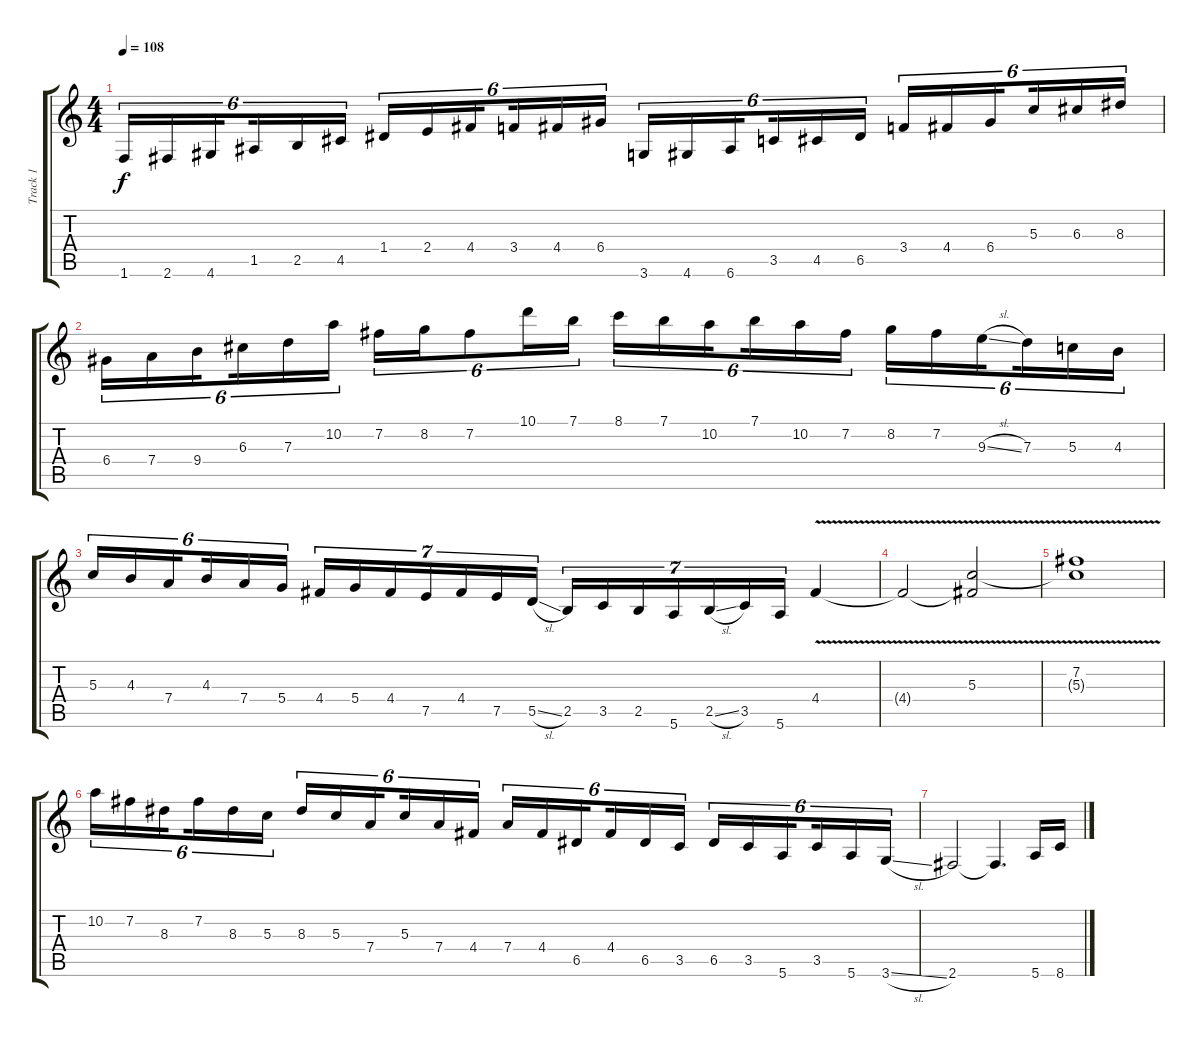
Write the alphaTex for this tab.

\track ("Track 1" "Track 1") {instrument overdrivenguitar}
\staff {score tabs}
\tuning (E4 B3 G3 D3 A2 E2) {hide}
\ts (4 4)
\tempo 108
\clef g2
\ks c
1.6.16{tu (6 4) dy f} 2.6.16{tu (6 4)} 4.6.16{tu (6 4) beam splitsecondary} 1.5.16{tu (6 4)} 2.5.16{tu (6 4)} 4.5.16{tu (6 4)} 1.4.16{tu (6 4)} 2.4.16{tu (6 4)} 4.4.16{tu (6 4) beam splitsecondary} 3.4.16{tu (6 4)} 4.4.16{tu (6 4)} 6.4.16{tu (6 4)} 3.6.16{tu (6 4)} 4.6.16{tu (6 4)} 6.6.16{tu (6 4) beam splitsecondary} 3.5.16{tu (6 4)} 4.5.16{tu (6 4)} 6.5.16{tu (6 4)} 3.4.16{tu (6 4)} 4.4.16{tu (6 4)} 6.4.16{tu (6 4) beam splitsecondary} 5.3.16{tu (6 4)} 6.3.16{tu (6 4)} 8.3.16{tu (6 4)} |
6.4.16{tu (6 4)} 7.4.16{tu (6 4)} 9.4.16{tu (6 4) beam splitsecondary} 6.3.16{tu (6 4)} 7.3.16{tu (6 4)} 10.2.16{tu (6 4)} 7.2.16{tu (6 4)} 8.2.16{tu (6 4)} 7.2.8{tu (6 4)} 10.1.16{tu (6 4)} 7.1.16{tu (6 4)} 8.1.16{tu (6 4)} 7.1.16{tu (6 4)} 10.2.16{tu (6 4) beam splitsecondary} 7.1.16{tu (6 4)} 10.2.16{tu (6 4)} 7.2.16{tu (6 4)} 8.2.16{tu (6 4)} 7.2.16{tu (6 4)} 9.3{sl}.16{tu (6 4) beam splitsecondary} 7.3.16{tu (6 4)} 5.3.16{tu (6 4)} 4.3.16{tu (6 4)} |
5.3.16{tu (6 4)} 4.3.16{tu (6 4)} 7.4.16{tu (6 4) beam splitsecondary} 4.3.16{tu (6 4)} 7.4.16{tu (6 4)} 5.4.16{tu (6 4)} 4.4.16{tu (7 4)} 5.4.16{tu (7 4)} 4.4.16{tu (7 4)} 7.5.16{tu (7 4)} 4.4.16{tu (7 4)} 7.5.16{tu (7 4)} 5.5{sl}.16{tu (7 4)} 2.5.16{tu (7 4)} 3.5.16{tu (7 4)} 2.5.16{tu (7 4)} 5.6.16{tu (7 4)} 2.5{sl}.16{tu (7 4)} 3.5.16{tu (7 4)} 5.6.16{tu (7 4)} 4.4{v}.4 |
4.4{t}.2 (5.3{v} 4.4{t}).2 |
(7.2{v} 5.3{t}).1 |
10.2.16{tu (6 4)} 7.2.16{tu (6 4)} 8.3.16{tu (6 4) beam splitsecondary} 7.2.16{tu (6 4)} 8.3.16{tu (6 4)} 5.3.16{tu (6 4)} 8.3.16{tu (6 4)} 5.3.16{tu (6 4)} 7.4.16{tu (6 4) beam splitsecondary} 5.3.16{tu (6 4)} 7.4.16{tu (6 4)} 4.4.16{tu (6 4)} 7.4.16{tu (6 4)} 4.4.16{tu (6 4)} 6.5.16{tu (6 4) beam splitsecondary} 4.4.16{tu (6 4)} 6.5.16{tu (6 4)} 3.5.16{tu (6 4)} 6.5.16{tu (6 4)} 3.5.16{tu (6 4)} 5.6.16{tu (6 4) beam splitsecondary} 3.5.16{tu (6 4)} 5.6.16{tu (6 4)} 3.6{sl}.16{tu (6 4)} |
2.6.2 2.6{t}.4{d} 5.6.16 8.6.16
